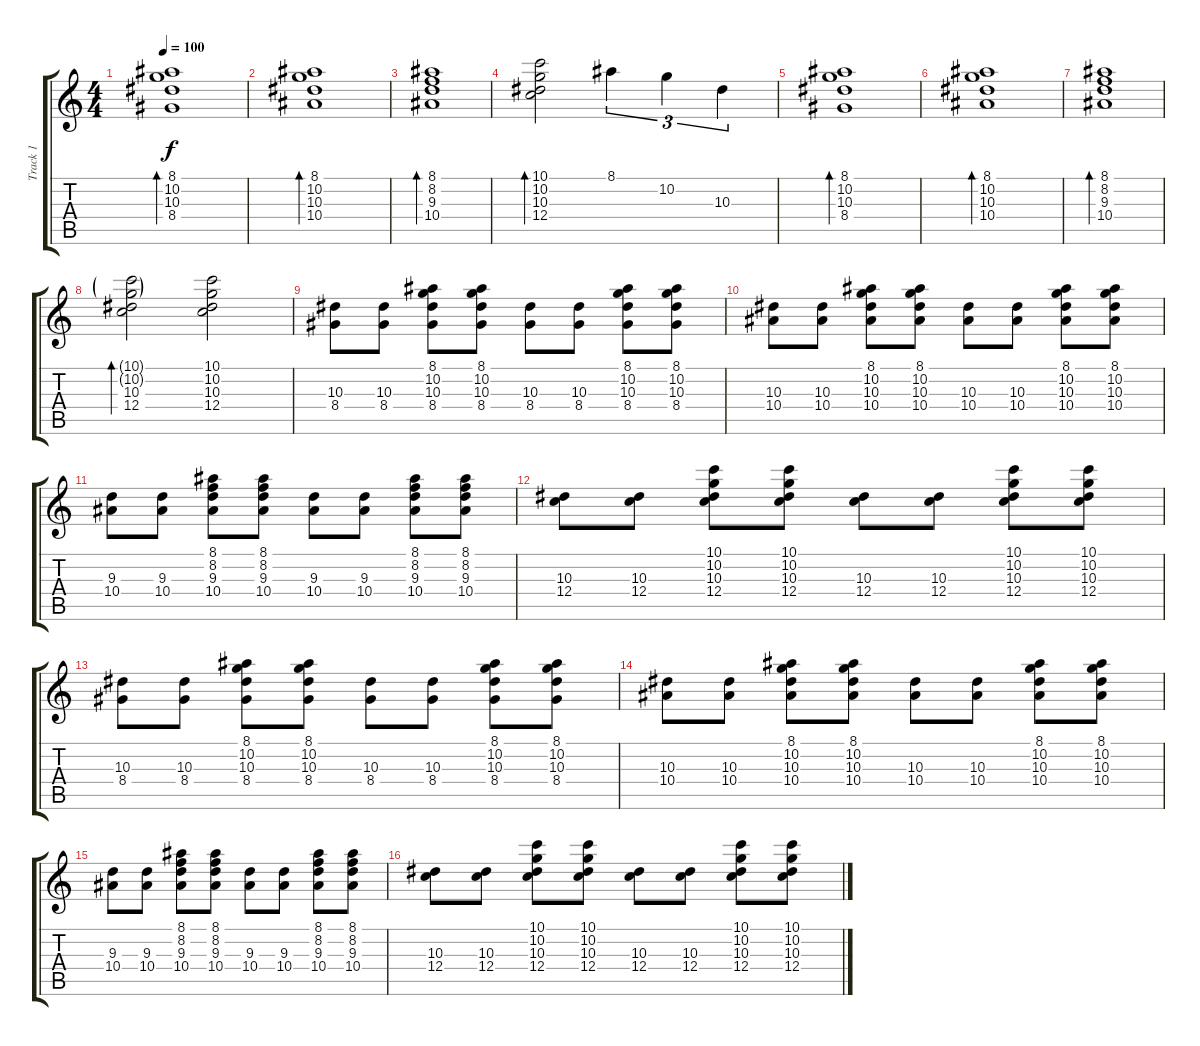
\track ("Track 1" "Track 1") {instrument electricguitarclean}
\staff {score tabs}
\tuning (D4 A3 F3 C3 G2 C2) {hide}
\ts (4 4)
\tempo 100
\clef g2
\ks c
(8.1 10.2 10.3 8.4).1{bd 240 dy f} |
(8.1 10.2 10.3 10.4).1{bd 240} |
(8.1 8.2 9.3 10.4).1{bd 240} |
(10.1 10.2 10.3 12.4).2{bd 240} 8.1.4{tu (3 2)} 10.2.4{tu (3 2)} 10.3.4{tu (3 2)} |
(8.1 10.2 10.3 8.4).1{bd 240} |
(8.1 10.2 10.3 10.4).1{bd 240} |
(8.1 8.2 9.3 10.4).1{bd 240} |
(10.1{g} 10.2{g} 10.3 12.4).2{bd 240} (10.1 10.2 10.3 12.4).2 |
(10.3 8.4).8 (10.3 8.4).8 (8.1 10.2 10.3 8.4).8 (8.1 10.2 10.3 8.4).8 (10.3 8.4).8 (10.3 8.4).8 (8.1 10.2 10.3 8.4).8 (8.1 10.2 10.3 8.4).8 |
(10.3 10.4).8 (10.3 10.4).8 (8.1 10.2 10.3 10.4).8 (8.1 10.2 10.3 10.4).8 (10.3 10.4).8 (10.3 10.4).8 (8.1 10.2 10.3 10.4).8 (8.1 10.2 10.3 10.4).8 |
(9.3 10.4).8 (9.3 10.4).8 (8.1 8.2 9.3 10.4).8 (8.1 8.2 9.3 10.4).8 (9.3 10.4).8 (9.3 10.4).8 (8.1 8.2 9.3 10.4).8 (8.1 8.2 9.3 10.4).8 |
(10.3 12.4).8 (10.3 12.4).8 (10.1 10.2 10.3 12.4).8 (10.1 10.2 10.3 12.4).8 (10.3 12.4).8 (10.3 12.4).8 (10.1 10.2 10.3 12.4).8 (10.1 10.2 10.3 12.4).8 |
(10.3 8.4).8 (10.3 8.4).8 (8.1 10.2 10.3 8.4).8 (8.1 10.2 10.3 8.4).8 (10.3 8.4).8 (10.3 8.4).8 (8.1 10.2 10.3 8.4).8 (8.1 10.2 10.3 8.4).8 |
(10.3 10.4).8 (10.3 10.4).8 (8.1 10.2 10.3 10.4).8 (8.1 10.2 10.3 10.4).8 (10.3 10.4).8 (10.3 10.4).8 (8.1 10.2 10.3 10.4).8 (8.1 10.2 10.3 10.4).8 |
(9.3 10.4).8 (9.3 10.4).8 (8.1 8.2 9.3 10.4).8 (8.1 8.2 9.3 10.4).8 (9.3 10.4).8 (9.3 10.4).8 (8.1 8.2 9.3 10.4).8 (8.1 8.2 9.3 10.4).8 |
(10.3 12.4).8 (10.3 12.4).8 (10.1 10.2 10.3 12.4).8 (10.1 10.2 10.3 12.4).8 (10.3 12.4).8 (10.3 12.4).8 (10.1 10.2 10.3 12.4).8 (10.1 10.2 10.3 12.4).8
